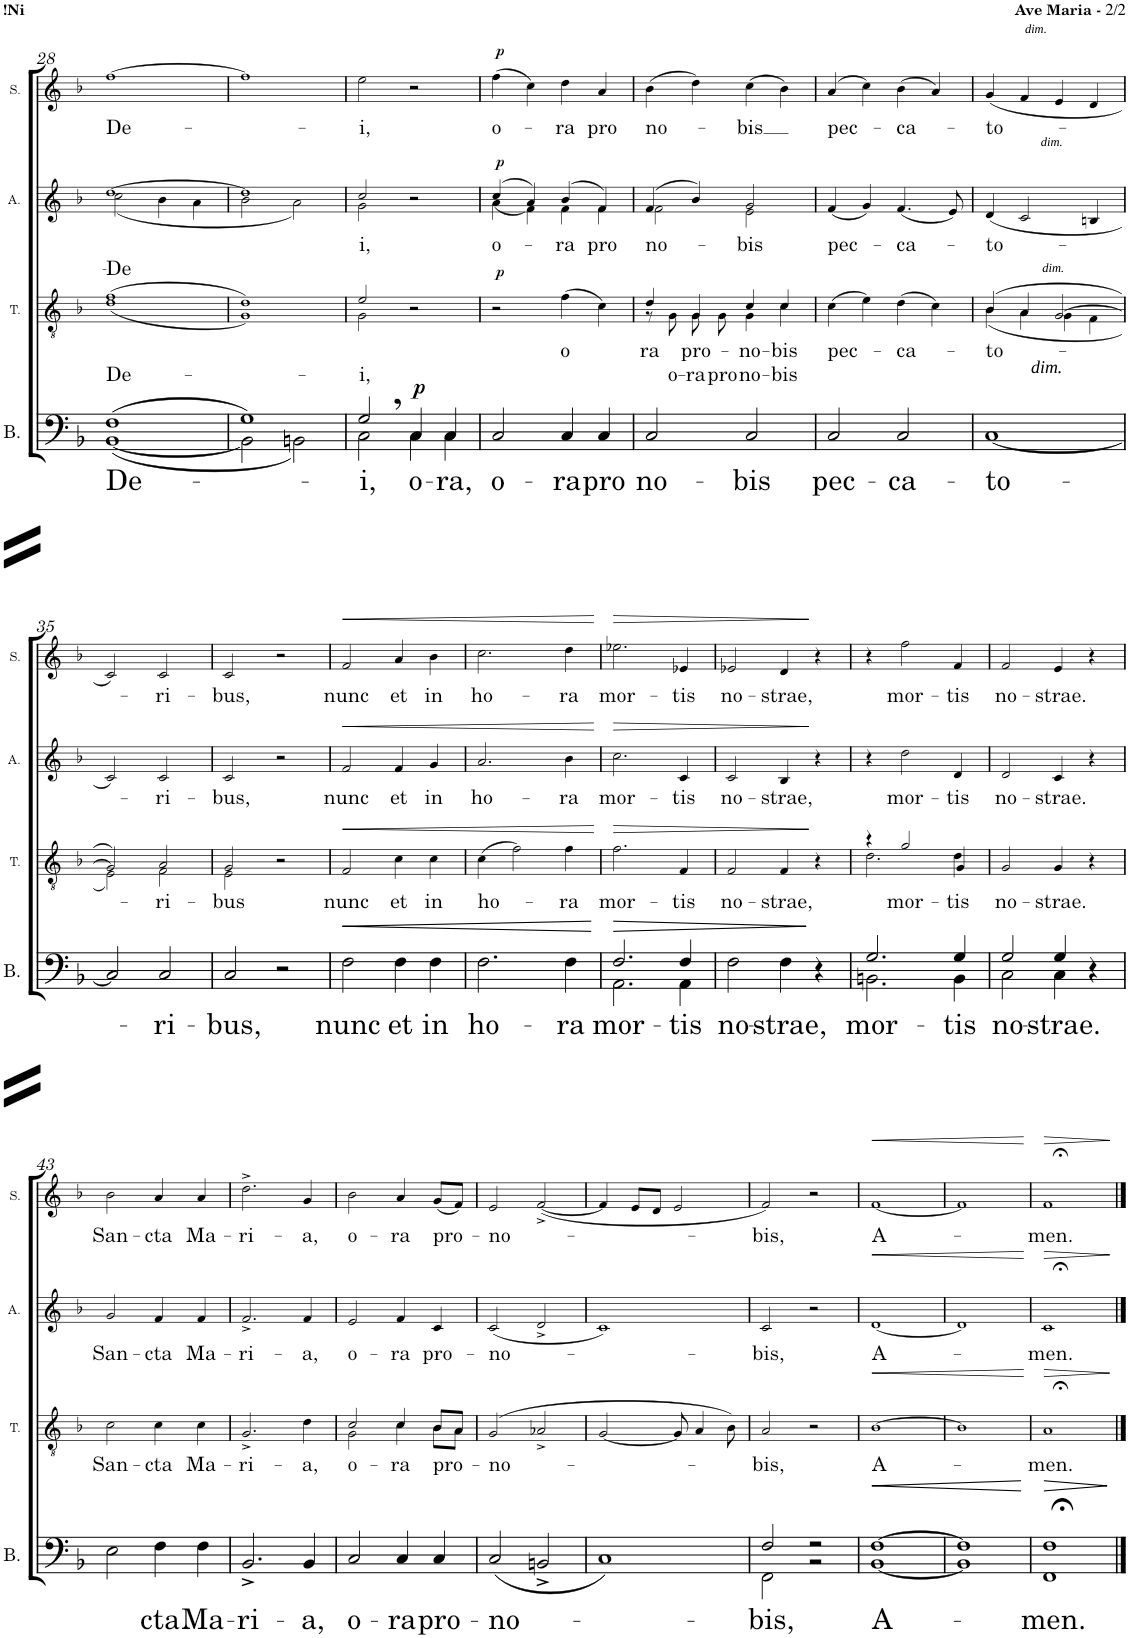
**kern	**text	**dynam	**kern	**text	**text	**dynam	**kern	**text	**text	**dynam	**kern	**text	**dynam
*part4	*part4	*part4	*part3	*part3	*part3	*part3	*part2	*part2	*part2	*part2	*part1	*part1	*part1
*staff4	*staff4	*staff4	*staff3	*staff3	*staff3	*staff3	*staff2	*staff2	*staff2	*staff2	*staff1	*staff1	*staff1
*I"Basse	*	*	*I"Tenor	*	*	*	*I"Alto	*	*	*	*I"Soprano	*	*
*I'B.	*	*	*I'T.	*	*	*	*I'A.	*	*	*	*I'S.	*	*
!!LO:PB:g=z
*clefF4	*	*	*clefGv2	*	*	*	*clefG2	*	*	*	*clefG2	*	*
*k[b-]	*	*	*k[b-]	*	*	*	*k[b-]	*	*	*	*k[b-]	*	*
*M4/4	*	*	*M4/4	*	*	*	*M4/4	*	*	*	*M4/4	*	*
*met(c)	*	*	*met(c)	*	*	*	*met(c)	*	*	*	*met(c)	*	*
=28	=28	=28	=28	=28	=28	=28	=28	=28	=28	=28	=28	=28	=28
!	!LO:LY:b	!	!	!	!LO:LY:b	!	!	!	!LO:LY:b	!	!	!LO:LY:b	!
*^	*	*	*^	*	*	*	*^	*	*	*	*	*	*
(1F	([1BB-	De-	.	(1f	(1d	.	De-	.	[1dd	(2cc\	.	De-	.	[1ff	De-	.
.	.	.	.	.	.	.	.	.	.	4b-\	.	.	.	.	.	.
.	.	.	.	.	.	.	.	.	.	4a\	.	.	.	.	.	.
=29	=29	=29	=29	=29	=29	=29	=29	=29	=29	=29	=29	=29	=29	=29	=29	=29
1G)	2BB-\]	.	.	1d)	1G)	.	.	.	1dd]	2b-\	.	.	.	1ff]	.	.
.	2BBn\)	.	.	.	.	.	.	.	.	2a\)	.	.	.	.	.	.
=30	=30	=30	=30	=30	=30	=30	=30	=30	=30	=30	=30	=30	=30	=30	=30	=30
!	!	!LO:LY:b	!	!	!	!	!LO:LY:b	!	!	!	!LO:LY:b	!	!	!	!LO:LY:b	!
2G,/	2C\	-i,	.	2e/	2G\	.	-i,	.	2cc/	2g\	-i,	.	.	2ee\	-i,	.
!	!	!LO:LY:b	!LO:DY:a	!	!	!	!	!	!	!	!	!	!	!	!	!
4C/	4C\	o-	p	2r	2ryy	.	.	.	2r	2ryy	.	.	.	2r	.	.
!	!	!LO:LY:b	!	!	!	!	!	!	!	!	!	!	!	!	!	!
4C/	4C\	-ra,	.	.	.	.	.	.	.	.	.	.	.	.	.	.
*	*	*	*	*v	*v	*	*	*	*	*	*	*	*	*	*	*
=31	=31	=31	=31	=31	=31	=31	=31	=31	=31	=31	=31	=31	=31	=31	=31
!	!	!LO:LY:b	!	!	!	!	!LO:DY:a	!	!	!LO:LY:b	!	!LO:DY:a	!	!LO:LY:b	!LO:DY:a
*v	*v	*	*	*	*	*	*	*	*	*	*	*	*	*	*
2C/	o-	.	2r	.	.	p	(4cc/	(4a\	o-	.	p	(4ff\	o-	p
.	.	.	.	.	.	.	4a/)	4f\)	.	.	.	4cc\)	.	.
!	!LO:LY:b	!	!	!LO:LY:b	!	!	!	!	!LO:LY:b	!	!	!	!LO:LY:b	!
4C/	-ra	.	(4f\	o	.	.	(4b-/	4f\	-ra	.	.	4dd\	-ra	.
!	!LO:LY:b	!	!	!	!	!	!	!	!LO:LY:b	!	!	!	!LO:LY:b	!
4C/	pro	.	4c\)	.	.	.	4f/)	4f\	pro	.	.	4a/	pro	.
=32	=32	=32	=32	=32	=32	=32	=32	=32	=32	=32	=32	=32	=32	=32
!	!LO:LY:b	!	!	!LO:LY:b	!	!	!	!	!LO:LY:b	!	!	!	!LO:LY:b	!
*	*	*	*^	*	*	*	*	*	*	*	*	*	*	*
2C/	no-	.	4d/	8r	-ra	.	.	(4f/	2f\	no-	.	.	(4b-\	no-	.
!	!	!	!	!	!	!LO:LY:b	!	!	!	!	!	!	!	!	!
.	.	.	.	8G\	.	o-	.	.	.	.	.	.	.	.	.
!	!	!	!	!	!LO:LY:b	!	!	!	!	!	!	!	!	!	!
!	!	!	!	!	!	!LO:LY:b	!	!	!	!	!	!	!	!	!
.	.	.	4G/	8G\	.	-ra	.	4b-/)	.	.	.	.	4dd\)	.	.
!	!	!	!	!	!	!LO:LY:b	!	!	!	!	!	!	!	!	!
.	.	.	.	8G\	.	pro	.	.	.	.	.	.	.	.	.
!	!LO:LY:b	!	!	!	!LO:LY:b	!	!	!	!	!	!	!	!	!	!
!	!	!	!	!	!	!LO:LY:b	!	!	!	!LO:LY:b	!	!	!	!LO:LY:b	!
2C/	-bis	.	4c/	4G\	.	no-	.	2g/	2e\	-bis	.	.	(4cc\	-bis	.
!	!	!	!	!	!LO:LY:b	!	!	!	!	!	!	!	!	!	!
!	!	!	!	!	!	!LO:LY:b	!	!	!	!	!	!	!	!	!
.	.	.	4c/	4c\	.	-bis	.	.	.	.	.	.	4b-\)	.	.
*	*	*	*	*	*	*	*	*v	*v	*	*	*	*	*	*
=33	=33	=33	=33	=33	=33	=33	=33	=33	=33	=33	=33	=33	=33	=33
!	!LO:LY:b	!	!	!	!LO:LY:b	!	!	!	!LO:LY:b	!	!	!	!LO:LY:b	!
*	*	*	*v	*v	*	*	*	*	*	*	*	*	*	*
2C/	pec-	.	(4c\	pec-	.	.	(4f/	pec-	.	.	(4a/	pec-	.
.	.	.	4e\)	.	.	.	4g/)	.	.	.	4cc\)	.	.
!	!LO:LY:b	!	!	!LO:LY:b	!	!	!	!LO:LY:b	!	!	!	!LO:LY:b	!
2C/	-ca-	.	(4d\	-ca-	.	.	(4.f/	-ca-	.	.	(4b-\	-ca-	.
.	.	.	4c\)	.	.	.	.	.	.	.	4a/)	.	.
.	.	.	.	.	.	.	8e/)	.	.	.	.	.	.
=34	=34	=34	=34	=34	=34	=34	=34	=34	=34	=34	=34	=34	=34
!	!	!	!	!	!	!	!	!	!	!	!LO:TX:a:i:t=dim.	!	!
!LO:TX:a:i:t=dim.	!	!	!	!	!	!	!	!	!	!	!	!	!
!	!LO:LY:b	!	!	!LO:LY:b	!	!	!	!LO:LY:b	!	!	!	!LO:LY:b	!
*	*	*	*^	*	*	*	*	*	*	*	*	*	*
[1C	-to-	.	(4B-/	(4B-\	-to-	.	.	(4d/	-to-	.	.	(4g/	-to-	.
!	!	!	!	!	!	!	!	!LO:TX:a:i:t=dim.	!	!	!	!	!	!
!	!	!	!LO:TX:a:i:t=dim.	!	!	!	!	!	!	!	!	!	!	!
.	.	.	4A/	4A\	.	.	.	2c/	.	.	.	4f/	.	.
.	.	.	[2G/	4G\	.	.	.	.	.	.	.	4e/	.	.
.	.	.	.	4F\	.	.	.	4Bn/	.	.	.	4d/	.	.
!!LO:LB:g=z
=35	=35	=35	=35	=35	=35	=35	=35	=35	=35	=35	=35	=35	=35	=35
2C/]	.	.	2G/])	2E\)	.	.	.	2c/)	.	.	.	2c/)	.	.
!	!LO:LY:b	!	!	!	!LO:LY:b	!	!	!	!LO:LY:b	!	!	!	!LO:LY:b	!
2C/	-ri-	.	2A/	2F\	-ri-	.	.	2c/	-ri-	.	.	2c/	-ri-	.
=36	=36	=36	=36	=36	=36	=36	=36	=36	=36	=36	=36	=36	=36	=36
!	!LO:LY:b	!	!	!	!LO:LY:b	!	!	!	!LO:LY:b	!	!	!	!LO:LY:b	!
2C/	-bus,	.	2G/	2E\	-bus	.	.	2c/	-bus,	.	.	2c/	-bus,	.
2r	.	.	2r	2ryy	.	.	.	2r	.	.	.	2r	.	.
=37	=37	=37	=37	=37	=37	=37	=37	=37	=37	=37	=37	=37	=37	=37
!	!LO:LY:b	!LO:HP:b	!	!	!LO:LY:b	!	!LO:HP:b	!	!LO:LY:b	!	!LO:HP:b	!	!LO:LY:b	!LO:HP:b
*	*	*	*v	*v	*	*	*	*	*	*	*	*	*	*
2F\	nunc	<	2F/	nunc	.	<	2f/	nunc	.	<	2f/	nunc	<
!	!LO:LY:b	!	!	!LO:LY:b	!	!	!	!LO:LY:b	!	!	!	!LO:LY:b	!
4F\	et	.	4c\	et	.	.	4f/	et	.	.	4a/	et	.
!	!LO:LY:b	!	!	!LO:LY:b	!	!	!	!LO:LY:b	!	!	!	!LO:LY:b	!
4F\	in	.	4c\	in	.	.	4g/	in	.	.	4b-\	in	.
=38	=38	=38	=38	=38	=38	=38	=38	=38	=38	=38	=38	=38	=38
!	!LO:LY:b	!	!	!LO:LY:b	!	!	!	!LO:LY:b	!	!	!	!LO:LY:b	!
2.F\	ho-	.	(4c\	ho-	.	.	2.a/	ho-	.	.	2.cc\	ho-	.
.	.	.	2f\)	.	.	.	.	.	.	.	.	.	.
!	!LO:LY:b	!	!	!LO:LY:b	!	!	!	!LO:LY:b	!	!	!	!LO:LY:b	!
4F\	-ra	.	4f\	-ra	.	.	4b-\	-ra	.	.	4dd\	-ra	.
.	.	[	.	.	.	[	.	.	.	[	.	.	[
=39	=39	=39	=39	=39	=39	=39	=39	=39	=39	=39	=39	=39	=39
!	!LO:LY:b	!LO:HP:b	!	!LO:LY:b	!	!LO:HP:b	!	!LO:LY:b	!	!LO:HP:b	!	!LO:LY:b	!LO:HP:b
*^	*	*	*	*	*	*	*	*	*	*	*	*	*
2.F/	2.AA\	mor-	>	2.f\	mor-	.	>	2.cc\	mor-	.	>	2.ee-X\	mor-	>
!	!	!LO:LY:b	!	!	!LO:LY:b	!	!	!	!LO:LY:b	!	!	!	!LO:LY:b	!
4F/	4AA\	-tis	.	4F/	-tis	.	.	4c/	-tis	.	.	4e-X/	-tis	.
=40	=40	=40	=40	=40	=40	=40	=40	=40	=40	=40	=40	=40	=40	=40
!	!	!LO:LY:b	!	!	!LO:LY:b	!	!	!	!LO:LY:b	!	!	!	!LO:LY:b	!
*v	*v	*	*	*	*	*	*	*	*	*	*	*	*	*
2F\	no-	.	2F/	no-	.	.	2c/	no-	.	.	2e-X/	no-	.
!	!LO:LY:b	!	!	!LO:LY:b	!	!	!	!LO:LY:b	!	!	!	!LO:LY:b	!
4F\	-strae,	.	4F/	-strae,	.	.	4B-/	-strae,	.	.	4d/	-strae,	.
4r	.	]	4r	.	.	]	4r	.	.	]	4r	.	]
=41	=41	=41	=41	=41	=41	=41	=41	=41	=41	=41	=41	=41	=41
!	!LO:LY:b	!	!	!	!	!	!	!	!	!	!	!	!
*^	*	*	*^	*	*	*	*	*	*	*	*	*	*
2.G/	2.BBn\	mor-	.	4r	2.d\	.	.	.	4r	.	.	.	4r	.	.
!	!	!	!	!	!	!LO:LY:b	!	!	!	!LO:LY:b	!	!	!	!LO:LY:b	!
.	.	.	.	2g/	.	mor-	.	.	2dd\	mor-	.	.	2ff\	mor-	.
!	!	!LO:LY:b	!	!	!	!LO:LY:b	!	!	!	!LO:LY:b	!	!	!	!LO:LY:b	!
4G/	4BB\	-tis	.	4G/	4d\	-tis	.	.	4d/	-tis	.	.	4f/	-tis	.
=42	=42	=42	=42	=42	=42	=42	=42	=42	=42	=42	=42	=42	=42	=42	=42
!	!	!LO:LY:b	!	!	!	!LO:LY:b	!	!	!	!LO:LY:b	!	!	!	!LO:LY:b	!
*	*	*	*	*v	*v	*	*	*	*	*	*	*	*	*	*
2G/	2C\	no-	.	2G/	no-	.	.	2d/	no-	.	.	2f/	no-	.
!	!	!LO:LY:b	!	!	!LO:LY:b	!	!	!	!LO:LY:b	!	!	!	!LO:LY:b	!
4G/	4C\	-strae.	.	4G/	-strae.	.	.	4c/	-strae.	.	.	4e/	-strae.	.
4r	4ryy	.	.	4r	.	.	.	4r	.	.	.	4r	.	.
!!LO:LB:g=z
=43	=43	=43	=43	=43	=43	=43	=43	=43	=43	=43	=43	=43	=43	=43
!	!	!	!	!	!LO:LY:b	!	!	!	!LO:LY:b	!	!	!	!LO:LY:b	!
*v	*v	*	*	*	*	*	*	*	*	*	*	*	*	*
2E\	.	.	2c\	San-	.	.	2g/	San-	.	.	2b-\	San-	.
!	!LO:LY:b	!	!	!LO:LY:b	!	!	!	!LO:LY:b	!	!	!	!LO:LY:b	!
4F\	-cta	.	4c\	-cta	.	.	4f/	-cta	.	.	4a/	-cta	.
!	!LO:LY:b	!	!	!LO:LY:b	!	!	!	!LO:LY:b	!	!	!	!LO:LY:b	!
4F\	Ma-	.	4c\	Ma-	.	.	4f/	Ma-	.	.	4a/	Ma-	.
=44	=44	=44	=44	=44	=44	=44	=44	=44	=44	=44	=44	=44	=44
!	!LO:LY:b	!	!	!LO:LY:b	!	!	!	!LO:LY:b	!	!	!	!LO:LY:b	!
2.BB-^/	-ri-	.	2.G^/	-ri-	.	.	2.f^/	-ri-	.	.	2.dd^\	-ri-	.
!	!LO:LY:b	!	!	!LO:LY:b	!	!	!	!LO:LY:b	!	!	!	!LO:LY:b	!
4BB-/	-a,	.	4d\	-a,	.	.	4f/	-a,	.	.	4g/	-a,	.
=45	=45	=45	=45	=45	=45	=45	=45	=45	=45	=45	=45	=45	=45
!	!LO:LY:b	!	!	!LO:LY:b	!	!	!	!LO:LY:b	!	!	!	!LO:LY:b	!
*	*	*	*^	*	*	*	*	*	*	*	*	*	*
2C/	o-	.	2c/	2G\	o-	.	.	2e/	o-	.	.	2b-\	o-	.
!	!LO:LY:b	!	!	!	!LO:LY:b	!	!	!	!LO:LY:b	!	!	!	!LO:LY:b	!
4C/	-ra	.	4c/	4c\	-ra	.	.	4f/	-ra	.	.	4a/	-ra	.
!	!LO:LY:b	!	!	!	!LO:LY:b	!	!	!	!LO:LY:b	!	!	!	!LO:LY:b	!
4C/	pro-	.	8B-/L	8B-\L	pro-	.	.	4c/	pro-	.	.	(8g/L	pro-	.
.	.	.	8A/J	8A\J	.	.	.	.	.	.	.	8f/J)	.	.
=46	=46	=46	=46	=46	=46	=46	=46	=46	=46	=46	=46	=46	=46	=46
!	!LO:LY:b	!	!	!	!LO:LY:b	!	!	!	!LO:LY:b	!	!	!	!LO:LY:b	!
*	*	*	*v	*v	*	*	*	*	*	*	*	*	*	*
(2C/	-no-	.	(2G/	-no-	.	.	(2c/	-no-	.	.	2e/	-no-	.
2BBn^/	.	.	2A-X^/	.	.	.	2d^/	.	.	.	([2f^/	.	.
=47	=47	=47	=47	=47	=47	=47	=47	=47	=47	=47	=47	=47	=47
1C)	.	.	[2G/	.	.	.	1c)	.	.	.	4f/]	.	.
.	.	.	.	.	.	.	.	.	.	.	8e/L	.	.
.	.	.	.	.	.	.	.	.	.	.	8d/J	.	.
.	.	.	8G/]	.	.	.	.	.	.	.	2e/	.	.
.	.	.	4A/	.	.	.	.	.	.	.	.	.	.
.	.	.	8B-\)	.	.	.	.	.	.	.	.	.	.
=48	=48	=48	=48	=48	=48	=48	=48	=48	=48	=48	=48	=48	=48
!	!LO:LY:b	!	!	!LO:LY:b	!	!	!	!LO:LY:b	!	!	!	!LO:LY:b	!
*^	*	*	*	*	*	*	*	*	*	*	*	*	*
2F/	2FF\	-bis,	.	2A/	-bis,	.	.	2c/	-bis,	.	.	2f/)	-bis,	.
2r	2r	.	.	2r	.	.	.	2r	.	.	.	2r	.	.
=49	=49	=49	=49	=49	=49	=49	=49	=49	=49	=49	=49	=49	=49	=49
!	!	!LO:LY:b	!LO:HP:b	!	!LO:LY:b	!	!LO:HP:b	!	!LO:LY:b	!	!LO:HP:b	!	!LO:LY:b	!LO:HP:b
[1F	[1BB-	A-	<	[1B-	A-	.	<	[1d	A-	.	<	[1f	A-	<
=50	=50	=50	=50	=50	=50	=50	=50	=50	=50	=50	=50	=50	=50	=50
1F]	1BB-]	.	.	1B-]	.	.	.	1d]	.	.	.	1f]	.	.
*v	*v	*	*	*	*	*	*	*	*	*	*	*	*	*
.	.	[	.	.	.	[	.	.	.	[	.	.	[
=51	=51	=51	=51	=51	=51	=51	=51	=51	=51	=51	=51	=51	=51
!	!LO:LY:b	!LO:HP:b	!	!LO:LY:b	!	!LO:HP:b	!	!LO:LY:b	!	!LO:HP:b	!	!LO:LY:b	!LO:HP:b
*^	*	*	*	*	*	*	*	*	*	*	*	*	*
1F;<	1FF	-men.	>	1A;<	-men.	.	>	1c;<	-men.	.	>	1f;<	-men.	>
*v	*v	*	*	*	*	*	*	*	*	*	*	*	*	*
.	.	]	.	.	.	]	.	.	.	]	.	.	]
==	==	==	==	==	==	==	==	==	==	==	==	==	==
*-	*-	*-	*-	*-	*-	*-	*-	*-	*-	*-	*-	*-	*-
